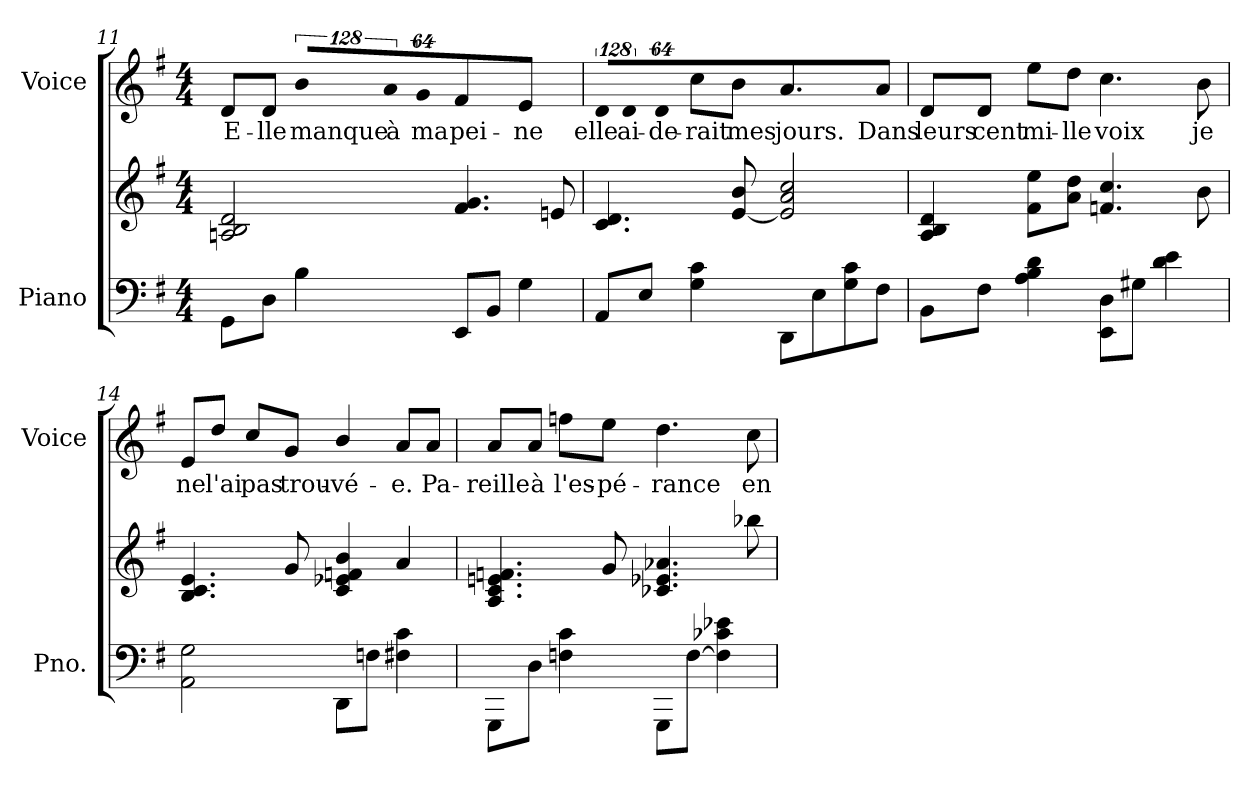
**kern	**kern	**kern	**text
*part2	*part2	*part1	*part1
*staff3	*staff2	*staff1	*staff1
*I"Piano	*	*I"Voice	*
*I'Pno.	*	*I'Voice	*
!!LO:LB:g=z
*clefF4	*clefG2	*clefG2	*
*k[f#]	*k[f#]	*k[f#]	*
*G:	*G:	*G:	*
*M4/4	*M4/4	*M4/4	*
=11	=11	=11	=11
!	!	!	!LO:LY:b:color=#000000
8GGi\L	2Ani/ 2Bi 2di	8di/L	E-
!	!	!	!LO:LY:b:color=#000000
8Di\J	.	8di/J	-lle
!	!	!LO:N:vis=8	!
!	!	!	!LO:LY:b:color=#000000
4Bi\	.	1024%85bi/L	manque
!	!	!LO:N:vis=8	!
!	!	!	!LO:LY:b:color=#000000
.	.	1024%85ai/	à
!	!	!LO:N:vis=8	!
!	!	!	!LO:LY:b:color=#000000
.	.	512%43gi/J	ma
!	!	!	!LO:LY:b:color=#000000
8EEi/L	4.f#i/ 4.gi	4f#i/	pei-
8BBi/J	.	.	.
!	!	!	!LO:LY:b:color=#000000
4Gi\	.	4ei/	-ne
.	8eni/	.	.
=12	=12	=12	=12
!	!	!LO:N:vis=8	!
!	!	!	!LO:LY:b:color=#000000
8AAi/L	4.ci/ 4.di	1024%85di/L	elle
!	!	!LO:N:vis=8	!
!	!	!	!LO:LY:b:color=#000000
.	.	1024%85di/	ai-
8Ei/J	.	.	.
!	!	!LO:N:vis=8	!
!	!	!	!LO:LY:b:color=#000000
.	.	512%43di/J	-de-
!	!	!	!LO:LY:b:color=#000000
4Gi\ 4ci	.	8cci\L	-rait
!	!	!	!LO:LY:b:color=#000000
.	[<8ei/ 8bi	8bi\J	mes
!	!	!	!LO:LY:b:color=#000000
8DDi\L	2ei/] 2ai 2cci	4.ai/	jours.
8Ei\	.	.	.
8Gi\ 8ci	.	.	.
!	!	!	!LO:LY:b:color=#000000
8F#i\J	.	8ai/	Dans
!!LO:LB:g=z
=13	=13	=13	=13
!	!	!	!LO:LY:b:color=#000000
8BBi\L	4Ai/ 4Bi 4di	8di/L	leurs
!	!	!	!LO:LY:b:color=#000000
8F#i\J	.	8di/J	cent
!	!	!	!LO:LY:b:color=#000000
4Ai\ 4Bi 4di	8f#i\ 8eeiL	8eei\L	mi-
!	!	!	!LO:LY:b:color=#000000
.	8ai\ 8ddiJ	8ddi\J	-lle
!	!	!	!LO:LY:b:color=#000000
8EEi\ 8DiL	4.fni/ 4.cci	4.cci\	voix
8G#Xi\J	.	.	.
4di\ 4ei	.	.	.
!	!	!	!LO:LY:b:color=#000000
.	8bi\	8bi\	je
=14	=14	=14	=14
!	!	!	!LO:LY:b:color=#000000
2AAi\ 2Gi	4.Bi/ 4.ci 4.ei	8ei/L	ne
!	!	!	!LO:LY:b:color=#000000
.	.	8ddi/J	l'ai
!	!	!	!LO:LY:b:color=#000000
.	.	8cci/L	pas
!	!	!	!LO:LY:b:color=#000000
.	8gi/	8gi/J	trou-
!	!	!	!LO:LY:b:color=#000000
8DDi\L	4ci/ 4e-Xi 4fni 4bi	4bi/	-vé-
8Fni\J	.	.	.
!	!	!	!LO:LY:b:color=#000000
4F#Xi\ 4ci	4ai/	8ai/L	-e.
!	!	!	!LO:LY:b:color=#000000
.	.	8ai/J	Pa-
!!LO:PB:g=z
=15	=15	=15	=15
!	!	!	!LO:LY:b:color=#000000
8GGGi\L	4.Ai/ 4.ci 4.eni 4.fni	8ai/L	-reille
*X8ba	*	*	*
!	!	!	!LO:LY:b:color=#000000
8Di\J	.	8ai/J	à
*X8ba	*	*	*
!	!	!	!LO:LY:b:color=#000000
4Fni\ 4ci	.	8ffni\L	l'es-
!	!	!	!LO:LY:b:color=#000000
.	8gi/	8eei\J	-pé-
!	!	!	!LO:LY:b:color=#000000
8GGGi\L	4.c-Xi/ 4.e-Xi 4.a-Xi	4.ddi\	-rance
[>8Fi\J	.	.	.
4Fi\] 4c-Xi 4e-Xi	.	.	.
*	*8ba	*	*
*	*8ba	*	*
!	!	!	!LO:LY:b:color=#000000
.	8b-Xi\	8cci\	en
=	=	=	=
*-	*-	*-	*-
